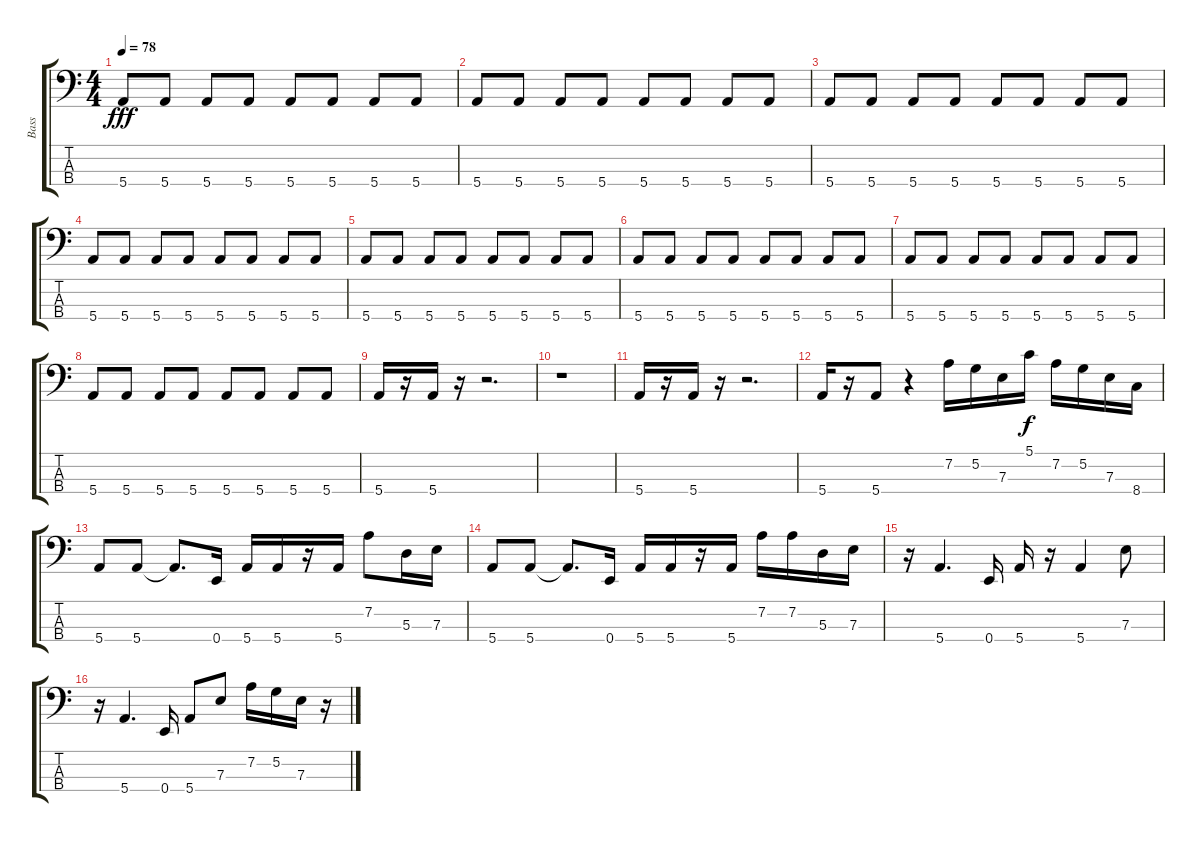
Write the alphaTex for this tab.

\track ("Bass" "Bass") {instrument electricbasspick}
\staff {score tabs}
\tuning (G2 D2 A1 E1) {hide}
\ts (4 4)
\tempo 78
\clef f4
\ks c
5.4.8{dy fff instrument electricbasspick} 5.4.8 5.4.8 5.4.8 5.4.8 5.4.8 5.4.8 5.4.8 |
5.4.8 5.4.8 5.4.8 5.4.8 5.4.8 5.4.8 5.4.8 5.4.8 |
5.4.8 5.4.8 5.4.8 5.4.8 5.4.8 5.4.8 5.4.8 5.4.8 |
5.4.8 5.4.8 5.4.8 5.4.8 5.4.8 5.4.8 5.4.8 5.4.8 |
5.4.8 5.4.8 5.4.8 5.4.8 5.4.8 5.4.8 5.4.8 5.4.8 |
5.4.8 5.4.8 5.4.8 5.4.8 5.4.8 5.4.8 5.4.8 5.4.8 |
5.4.8 5.4.8 5.4.8 5.4.8 5.4.8 5.4.8 5.4.8 5.4.8 |
5.4.8 5.4.8 5.4.8 5.4.8 5.4.8 5.4.8 5.4.8 5.4.8 |
5.4.16 r.16 5.4.16 r.16 r.2{d} |
r.1 |
5.4.16 r.16 5.4.16 r.16 r.2{d} |
5.4.16 r.16 5.4.8 r.4 7.2.16 5.2.16 7.3.16 5.1.16{dy f} 7.2.16 5.2.16 7.3.16 8.4.16 |
5.4.8 5.4.8 5.4{t}.8{d} 0.4.16 5.4.16 5.4.16 r.16 5.4.16 7.2.8 5.3.16 7.3.16 |
5.4.8 5.4.8 5.4{t}.8{d} 0.4.16 5.4.16 5.4.16 r.16 5.4.16 7.2.16 7.2.16 5.3.16 7.3.16 |
r.16 5.4.4{d} 0.4.16 5.4.16 r.16 5.4.4 7.3.8 |
r.16 5.4.4{d} 0.4.16 5.4.8 7.3.8 7.2.16 5.2.16 7.3.16 r.16
